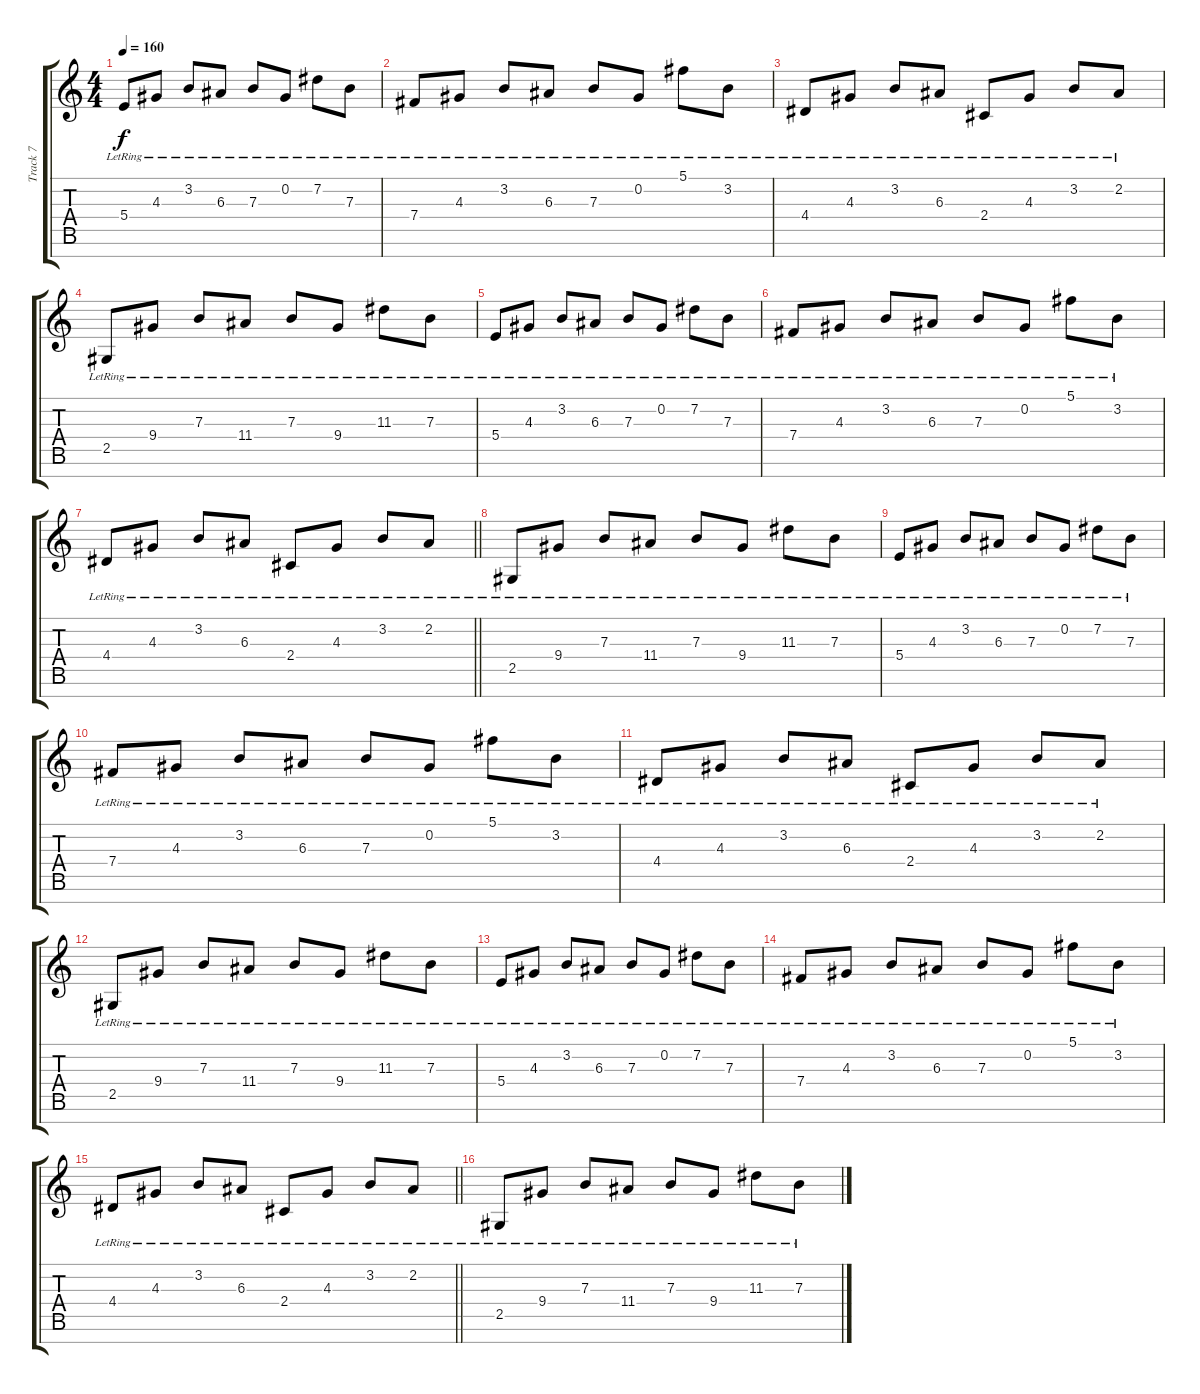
\track ("Track 7" "Track 7") {instrument orchestralharp}
\staff {score tabs}
\tuning (Db5 Ab4 E4 B3 Gb3 Db3 Ab2) {hide}
\ts (4 4)
\tempo 160
\clef g2
\ks c
5.4{lr}.8{dy f} 4.3{lr}.8 3.2{lr}.8 6.3{lr}.8 7.3{lr}.8 0.2{lr}.8 7.2{lr}.8 7.3{lr}.8 |
7.4{lr}.8 4.3{lr}.8 3.2{lr}.8 6.3{lr}.8 7.3{lr}.8 0.2{lr}.8 5.1{lr}.8 3.2{lr}.8 |
4.4{lr}.8 4.3{lr}.8 3.2{lr}.8 6.3{lr}.8 2.4{lr}.8 4.3{lr}.8 3.2{lr}.8 2.2{lr}.8 |
2.5{lr}.8 9.4{lr}.8 7.3{lr}.8 11.4{lr}.8 7.3{lr}.8 9.4{lr}.8 11.3{lr}.8 7.3{lr}.8 |
5.4{lr}.8 4.3{lr}.8 3.2{lr}.8 6.3{lr}.8 7.3{lr}.8 0.2{lr}.8 7.2{lr}.8 7.3{lr}.8 |
7.4{lr}.8 4.3{lr}.8 3.2{lr}.8 6.3{lr}.8 7.3{lr}.8 0.2{lr}.8 5.1{lr}.8 3.2{lr}.8 |
\barLineRight lightlight
4.4{lr}.8 4.3{lr}.8 3.2{lr}.8 6.3{lr}.8 2.4{lr}.8 4.3{lr}.8 3.2{lr}.8 2.2{lr}.8 |
2.5{lr}.8 9.4{lr}.8 7.3{lr}.8 11.4{lr}.8 7.3{lr}.8 9.4{lr}.8 11.3{lr}.8 7.3{lr}.8 |
5.4{lr}.8 4.3{lr}.8 3.2{lr}.8 6.3{lr}.8 7.3{lr}.8 0.2{lr}.8 7.2{lr}.8 7.3{lr}.8 |
7.4{lr}.8 4.3{lr}.8 3.2{lr}.8 6.3{lr}.8 7.3{lr}.8 0.2{lr}.8 5.1{lr}.8 3.2{lr}.8 |
4.4{lr}.8 4.3{lr}.8 3.2{lr}.8 6.3{lr}.8 2.4{lr}.8 4.3{lr}.8 3.2{lr}.8 2.2{lr}.8 |
2.5{lr}.8 9.4{lr}.8 7.3{lr}.8 11.4{lr}.8 7.3{lr}.8 9.4{lr}.8 11.3{lr}.8 7.3{lr}.8 |
5.4{lr}.8 4.3{lr}.8 3.2{lr}.8 6.3{lr}.8 7.3{lr}.8 0.2{lr}.8 7.2{lr}.8 7.3{lr}.8 |
7.4{lr}.8 4.3{lr}.8 3.2{lr}.8 6.3{lr}.8 7.3{lr}.8 0.2{lr}.8 5.1{lr}.8 3.2{lr}.8 |
\barLineRight lightlight
4.4{lr}.8 4.3{lr}.8 3.2{lr}.8 6.3{lr}.8 2.4{lr}.8 4.3{lr}.8 3.2{lr}.8 2.2{lr}.8 |
2.5{lr}.8 9.4{lr}.8 7.3{lr}.8 11.4{lr}.8 7.3{lr}.8 9.4{lr}.8 11.3{lr}.8 7.3{lr}.8
